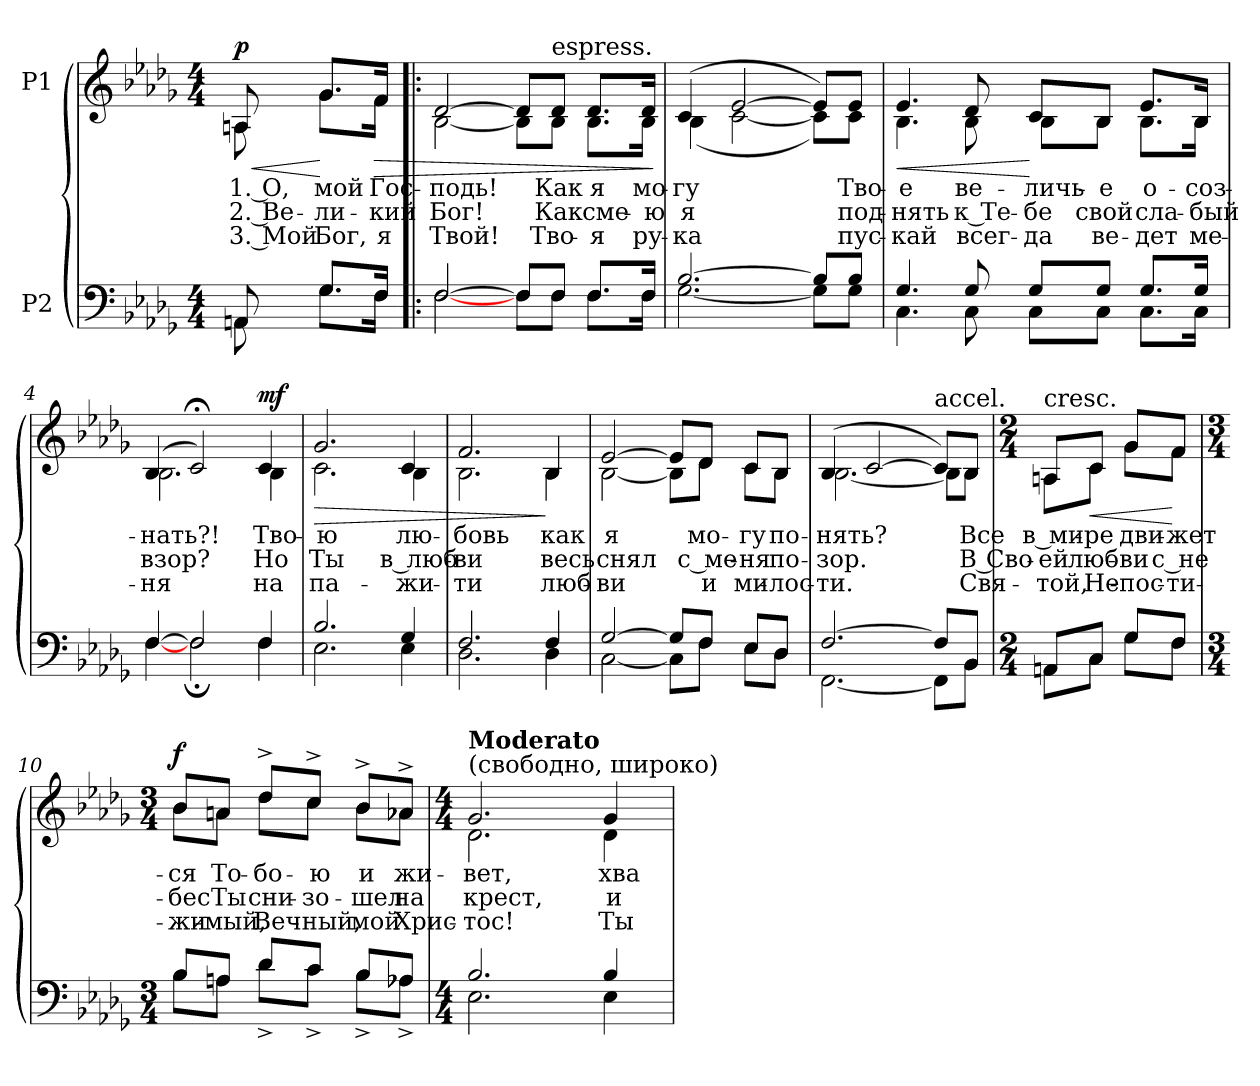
**kern	**kern	**text	**text	**text	**dynam
*part2	*part1	*part1	*part1	*part1	*part1
*staff2	*staff1	*staff1	*staff1	*staff1	*staff1
*I"P2	*I"P1	*	*	*	*
!!LO:PB:g=z
*clefF4	*clefG2	*	*	*	*
*k[b-e-a-d-g-]	*k[b-e-a-d-g-]	*	*	*	*
*b-:	*b-:	*	*	*	*
*M4/4	*M4/4	*	*	*	*
*MM60	*MM60	*	*	*	*
=	=	=	=	=	=
*^	*	*	*	*	*
!	!	!LO:TX:b:t=(dolce)	!	!	!	!
!	!	!LO:TX:a:B:t=Adagio	!	!	!	!
!	!	!	!LO:LY:b:color=#000000	!LO:LY:b:color=#000000	!LO:LY:b:color=#000000	!LO:HP:b
*	*	*^	*	*	*	*
8AAni/	8AAi\	8Ani/	8Ai\	1. О,	2. Ве-	-3. Мой	< p
!	!	!	!	!LO:LY:b:color=#000000	!LO:LY:b:color=#000000	!LO:LY:b:color=#000000	!
8.G-i/L	8.G-i\L	8.g-i/L	8.g-i\L	мой	ли-	-Бог,	[
!	!	!	!	!LO:LY:b:color=#000000	!LO:LY:b:color=#000000	!LO:LY:b:color=#000000	!LO:HP:b
16Fi/Jk	16Fi\Jk	16fi/Jk	16fi\Jk	Гос-	кий	я	>
=1!|:	=1!|:	=1!|:	=1!|:	=1!|:	=1!|:	=1!|:	=1!|:
!	!	!	!	!LO:LY:b:color=#000000	!LO:LY:b:color=#000000	!LO:LY:b:color=#000000	!
[>2Fi/	[<2Fi\	[>2d-i/	[<2B-i\	-подь!	Бог!	Твой!	.
8Fi/L]	8Fi\L	8d-i/L]	8B-i\L]	.	.	.	.
!	!	!LO:TX:a:t=espress.	!	!	!	!	!
!	!	!	!	!LO:LY:b:color=#000000	!LO:LY:b:color=#000000	!LO:LY:b:color=#000000	!
8Fi/J	8Fi\J	8d-i/J	8B-i\J	Как	Как	Тво-	.
!	!	!	!	!LO:LY:b:color=#000000	!LO:LY:b:color=#000000	!LO:LY:b:color=#000000	!
8.Fi/L	8.Fi\L	8.d-i/L	8.B-i\L	-я	сме-	-я	.
!	!	!	!	!LO:LY:b:color=#000000	!LO:LY:b:color=#000000	!LO:LY:b:color=#000000	!
16Fi/Jk	16Fi\Jk	16d-i/Jk	16B-i\Jk	мо-	-ю	ру-	.
*v	*v	*	*	*	*	*	*
*	*v	*v	*	*	*	*
.	.	.	.	.	]
=2	=2	=2	=2	=2	=2
*^	*	*	*	*	*
!	!	!	!LO:LY:b:color=#000000	!LO:LY:b:color=#000000	!LO:LY:b:color=#000000	!
*	*	*^	*	*	*	*
[>2.B-i/	[<2.G-i\	(4ci/	(4B-i\	-гу	я	ка	.
.	.	[>2e-i/	[<2ci\	.	.	.	.
8B-i/L]	8G-i\L]	8e-i/L])	8ci\L])	.	.	.	.
!	!	!	!	!LO:LY:b:color=#000000	!LO:LY:b:color=#000000	!LO:LY:b:color=#000000	!
8B-i/J	8G-i\J	8e-i/J	8ci\J	-Тво-	под-	-пус-	.
!!LO:LB:g=z	!!
=3	=3	=3	=3	=3	=3	=3	=3
!	!	!	!	!LO:LY:b:color=#000000	!LO:LY:b:color=#000000	!LO:LY:b:color=#000000	!LO:HP:b
4.G-i/	4.Ci\	4.e-i/	4.B-i\	-е	нять	кай	<
!	!	!	!	!LO:LY:b:color=#000000	!LO:LY:b:color=#000000	!LO:LY:b:color=#000000	!
8G-i/	8Ci\	8d-i/	8B-i\	ве-	-к Те-	-всег-	.
!	!	!	!	!LO:LY:b:color=#000000	!LO:LY:b:color=#000000	!LO:LY:b:color=#000000	!
8G-i/L	8Ci\L	8ci/L	8B-i\L	-личь-	-бе	да	[
!	!	!	!	!LO:LY:b:color=#000000	!LO:LY:b:color=#000000	!LO:LY:b:color=#000000	!
8G-i/J	8Ci\J	8B-i/J	8B-i\J	е	свой	ве-	.
!	!	!	!	!LO:LY:b:color=#000000	!LO:LY:b:color=#000000	!LO:LY:b:color=#000000	!
8.G-i/L	8.Ci\L	8.e-i/L	8.B-i\L	-о-	-сла-	-дет	.
!	!	!	!	!LO:LY:b:color=#000000	!LO:LY:b:color=#000000	!LO:LY:b:color=#000000	!
16G-i/Jk	16Ci\Jk	16B-i/Jk	16B-i\Jk	соз-	-бый	-ме-	.
=4	=4	=4	=4	=4	=4	=4	=4
!	!	!	!	!LO:LY:b:color=#000000	!LO:LY:b:color=#000000	!LO:LY:b:color=#000000	!
[>4Fi/	[<4Fi\	(4B-i/	2.B-i\	нать?!	взор?	ня	.
2Fi/]	2F;i\	2c;i/)	.	.	.	.	.
!	!	!	!	!LO:LY:b:color=#000000	!LO:LY:b:color=#000000	!LO:LY:b:color=#000000	!
4Fi/	4Fi\	4ci/	4B-i\	Тво-	-Но	на	] ] mf
=5	=5	=5	=5	=5	=5	=5	=5
!	!	!	!	!LO:LY:b:color=#000000	!LO:LY:b:color=#000000	!LO:LY:b:color=#000000	!LO:HP:b
2.B-i/	2.E-i\	2.g-i/	2.ci\	ю	Ты	па-	>
!	!	!	!	!LO:LY:b:color=#000000	!LO:LY:b:color=#000000	!LO:LY:b:color=#000000	!
4G-i/	4E-i\	4ci/	4B-i\	-лю-	-в люб-	-жи-	.
!!LO:LB:g=z	!!
=6	=6	=6	=6	=6	=6	=6	=6
!	!	!	!	!LO:LY:b:color=#000000	!LO:LY:b:color=#000000	!LO:LY:b:color=#000000	!
2.Fi/	2.D-i\	2.fi/	2.B-i\	-бовь	ви	ти	.
!	!	!	!	!LO:LY:b:color=#000000	!LO:LY:b:color=#000000	!LO:LY:b:color=#000000	!
4Fi/	4D-i\	4B-i/	4B-i\	как	весь	люб-	]
=7	=7	=7	=7	=7	=7	=7	=7
!	!	!	!	!LO:LY:b:color=#000000	!LO:LY:b:color=#000000	!LO:LY:b:color=#000000	!
[>2G-i/	[<2Ci\	[>2e-i/	[<2B-i\	-я	снял	ви	.
8G-i/L]	8Ci\L]	8e-i/L]	8B-i\L]	.	.	.	.
!	!	!	!	!LO:LY:b:color=#000000	!LO:LY:b:color=#000000	!LO:LY:b:color=#000000	!
8Fi/J	8Fi\J	8d-i/J	8d-i\J	мо-	-с ме-	-и	.
!	!	!	!	!LO:LY:b:color=#000000	!LO:LY:b:color=#000000	!LO:LY:b:color=#000000	!
8E-i/L	8E-i\L	8ci/L	8ci\L	гу	ня	ми-	.
!	!	!	!	!LO:LY:b:color=#000000	!LO:LY:b:color=#000000	!LO:LY:b:color=#000000	!
8D-i/J	8D-i\J	8B-i/J	8B-i\J	-по-	-по-	-лос-	.
=8	=8	=8	=8	=8	=8	=8	=8
!	!	!	!	!LO:LY:b:color=#000000	!LO:LY:b:color=#000000	!LO:LY:b:color=#000000	!
[>2.Fi/	[<2.FFi\	(4B-i/	[<2.B-i\	-нять?	зор.	ти.	.
.	.	[>2ci/	.	.	.	.	.
!	!	!LO:TX:a:t=accel.	!	!	!	!	!
8Fi/L]	8FFi\L]	8ci/L])	8B-i\L]	.	.	.	.
!	!	!	!	!LO:LY:b:color=#000000	!LO:LY:b:color=#000000	!LO:LY:b:color=#000000	!
8BB-i/J	8BB-i\J	8B-i/J	8B-i\J	Все	В Сво-	-Свя-	.
!!LO:PB:g=z	!!
=9	=9	=9	=9	=9	=9	=9	=9
*M2/4	*	*M2/4	*	*	*	*	*
!	!	!LO:TX:a:t=cresc.	!	!	!	!	!
!	!	!	!	!LO:LY:b:color=#000000	!LO:LY:b:color=#000000	!LO:LY:b:color=#000000	!
8AAni/L	8AAi\L	8Ani/L	8Ai\L	-в ми-	-ей	той,	.
!	!	!	!	!LO:LY:b:color=#000000	!LO:LY:b:color=#000000	!LO:LY:b:color=#000000	!LO:HP:b
8Ci/J	8Ci\J	8ci/J	8ci\J	ре	люб-	-Не-	<
!	!	!	!	!LO:LY:b:color=#000000	!LO:LY:b:color=#000000	!LO:LY:b:color=#000000	!
8G-i/L	8G-i\L	8g-i/L	8g-i\L	-дви-	-ви	пос-	.
!	!	!	!	!LO:LY:b:color=#000000	!LO:LY:b:color=#000000	!LO:LY:b:color=#000000	!
8Fi/J	8Fi\J	8fi/J	8fi\J	-жет-	-с не-	-ти-	[
=10	=10	=10	=10	=10	=10	=10	=10
*M3/4	*	*M3/4	*	*	*	*	*
!	!	!	!	!LO:LY:b:color=#000000	!LO:LY:b:color=#000000	!LO:LY:b:color=#000000	!
8B-i/L	8B-i\L	8b-i/L	8b-i\L	-ся	бес	жи-	f
!	!	!	!	!LO:LY:b:color=#000000	!LO:LY:b:color=#000000	!LO:LY:b:color=#000000	!
8Ani/J	8Ai\J	8ani/J	8ai\J	-То-	-Ты	мый,	.
!	!	!	!	!LO:LY:b:color=#000000	!LO:LY:b:color=#000000	!LO:LY:b:color=#000000	!
8d-i/L	8d-^i\L	8dd-^i/L	8dd-i\L	бо-	-сни-	-Веч-	.
!	!	!	!	!LO:LY:b:color=#000000	!LO:LY:b:color=#000000	!LO:LY:b:color=#000000	!
8ci/J	8c^i\J	8cc^i/J	8cci\J	-ю	зо-	-ный,	.
!	!	!	!	!LO:LY:b:color=#000000	!LO:LY:b:color=#000000	!LO:LY:b:color=#000000	!
8B-i/L	8B-^i\L	8b-^i/L	8b-i\L	и	шел	мой	.
!	!	!	!	!LO:LY:b:color=#000000	!LO:LY:b:color=#000000	!LO:LY:b:color=#000000	!
8A-Xi/J	8A-^i\J	8a-X^i/J	8a-i\J	жи-	-на	Хрис-	.
!!LO:LB:g=z	!!
=11	=11	=11	=11	=11	=11	=11	=11
*M4/4	*	*M4/4	*	*	*	*	*
*	*	*MM100	*	*	*	*	*
!	!	!LO:TX:a:t=(свободно, широко)	!	!	!	!	!
!	!	!LO:TX:a:B:t=Moderato	!	!	!	!	!
!	!	!	!	!LO:LY:b:color=#000000	!LO:LY:b:color=#000000	!LO:LY:b:color=#000000	!
2.B-i/	2.E-i\	2.g-i/	2.d-i\	-вет,	крест,	тос!	.
!	!	!	!	!LO:LY:b:color=#000000	!LO:LY:b:color=#000000	!LO:LY:b:color=#000000	!
4B-i/	4E-i\	4g-i/	4d-i\	хва-	-и	Ты	.
*v	*v	*	*	*	*	*	*
*	*v	*v	*	*	*	*
=	=	=	=	=	=
*-	*-	*-	*-	*-	*-
